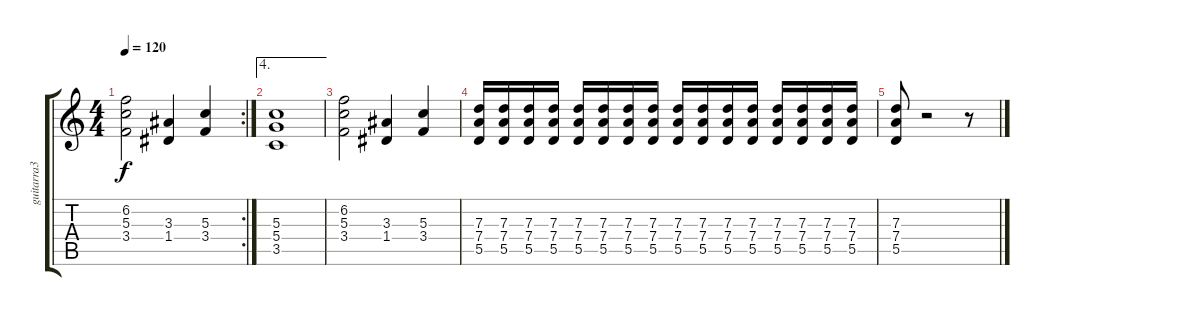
\track ("guitarra3" "guitarra3") {instrument overdrivenguitar}
\staff {score tabs}
\tuning (E4 B3 G3 D3 A2 E2) {hide}
\rc 2
\ts (4 4)
\tempo 120
\clef g2
\ks c
(6.2 5.3 3.4).2{dy f} (3.3 1.4).4 (5.3 3.4).4 |
\ae 4
(5.3 5.4 3.5).1 |
(6.2 5.3 3.4).2 (3.3 1.4).4 (5.3 3.4).4 |
(7.3 7.4 5.5).16 (7.3 7.4 5.5).16 (7.3 7.4 5.5).16 (7.3 7.4 5.5).16 (7.3 7.4 5.5).16 (7.3 7.4 5.5).16 (7.3 7.4 5.5).16 (7.3 7.4 5.5).16 (7.3 7.4 5.5).16 (7.3 7.4 5.5).16 (7.3 7.4 5.5).16 (7.3 7.4 5.5).16 (7.3 7.4 5.5).16 (7.3 7.4 5.5).16 (7.3 7.4 5.5).16 (7.3 7.4 5.5).16 |
(7.3 7.4 5.5).8 r.2 r.8
